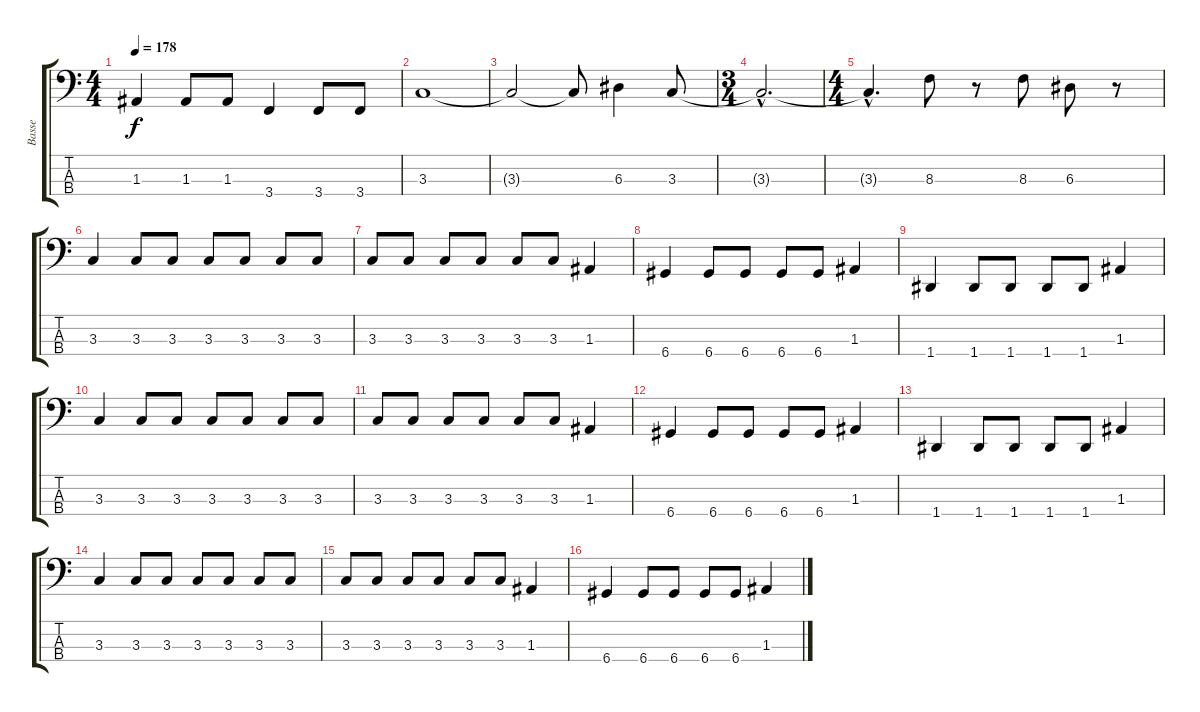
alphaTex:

\track ("Basse" "Basse") {instrument electricbassfinger}
\staff {score tabs}
\tuning (G2 D2 A1 D1) {hide}
\ts (4 4)
\tempo 178
\clef f4
\ks c
1.3.4{dy f} 1.3.8 1.3.8 3.4.4 3.4.8 3.4.8 |
3.3.1 |
3.3{t}.2 3.3{t}.8 6.3.4 3.3.8 |
\ts (3 4)
3.3{hac t}.2{d} |
\ts (4 4)
3.3{hac t}.4{d} 8.3.8 r.8 8.3.8 6.3.8 r.8 |
3.3.4 3.3.8 3.3.8 3.3.8 3.3.8 3.3.8 3.3.8 |
3.3.8 3.3.8 3.3.8 3.3.8 3.3.8 3.3.8 1.3.4 |
6.4.4 6.4.8 6.4.8 6.4.8 6.4.8 1.3.4 |
1.4.4 1.4.8 1.4.8 1.4.8 1.4.8 1.3.4 |
3.3.4 3.3.8 3.3.8 3.3.8 3.3.8 3.3.8 3.3.8 |
3.3.8 3.3.8 3.3.8 3.3.8 3.3.8 3.3.8 1.3.4 |
6.4.4 6.4.8 6.4.8 6.4.8 6.4.8 1.3.4 |
1.4.4 1.4.8 1.4.8 1.4.8 1.4.8 1.3.4 |
3.3.4 3.3.8 3.3.8 3.3.8 3.3.8 3.3.8 3.3.8 |
3.3.8 3.3.8 3.3.8 3.3.8 3.3.8 3.3.8 1.3.4 |
6.4.4 6.4.8 6.4.8 6.4.8 6.4.8 1.3.4
